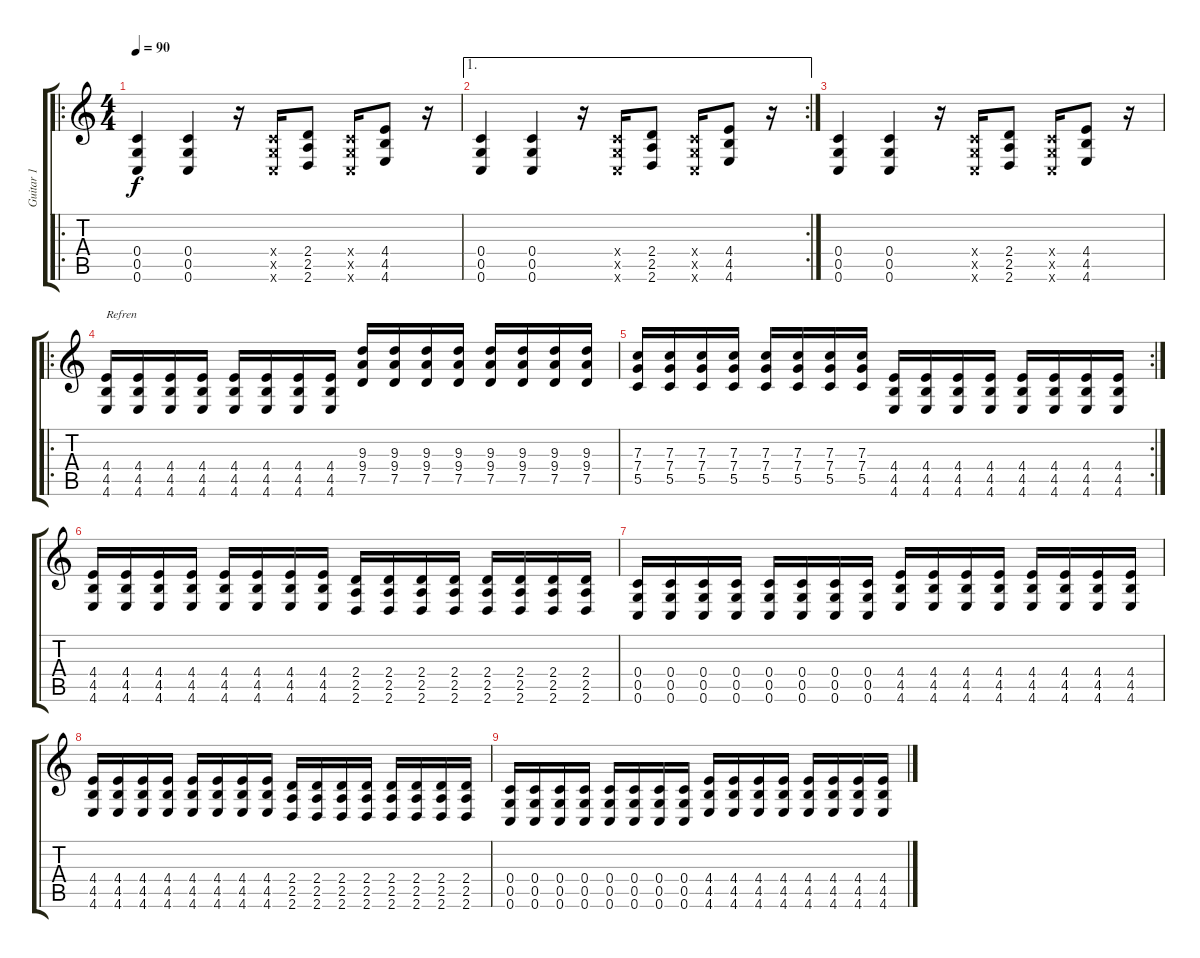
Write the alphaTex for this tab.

\track ("Guitar 1" "Guitar 1") {instrument distortionguitar}
\staff {score tabs}
\tuning (D4 A3 F3 C3 G2 C2) {hide}
\ro
\ts (4 4)
\tempo 90
\clef g2
\ks c
(0.4 0.5 0.6).4{dy f} (0.4 0.5 0.6).4 r.16 (0.4{x} 0.5{x} 0.6{x}).16 (2.4 2.5 2.6).8 (0.4{x} 0.5{x} 0.6{x}).16 (4.4 4.5 4.6).8 r.16 |
\ae 1
\rc 2
(0.4 0.5 0.6).4 (0.4 0.5 0.6).4 r.16 (0.4{x} 0.5{x} 0.6{x}).16 (2.4 2.5 2.6).8 (0.4{x} 0.5{x} 0.6{x}).16 (4.4 4.5 4.6).8 r.16 |
(0.4 0.5 0.6).4 (0.4 0.5 0.6).4 r.16 (0.4{x} 0.5{x} 0.6{x}).16 (2.4 2.5 2.6).8 (0.4{x} 0.5{x} 0.6{x}).16 (4.4 4.5 4.6).8 r.16 |
\ro
(4.4 4.5 4.6).16{txt "Refren"} (4.4 4.5 4.6).16 (4.4 4.5 4.6).16 (4.4 4.5 4.6).16 (4.4 4.5 4.6).16 (4.4 4.5 4.6).16 (4.4 4.5 4.6).16 (4.4 4.5 4.6).16 (9.3 9.4 7.5).16 (9.3 9.4 7.5).16 (9.3 9.4 7.5).16 (9.3 9.4 7.5).16 (9.3 9.4 7.5).16 (9.3 9.4 7.5).16 (9.3 9.4 7.5).16 (9.3 9.4 7.5).16 |
\rc 2
(7.3 7.4 5.5).16 (7.3 7.4 5.5).16 (7.3 7.4 5.5).16 (7.3 7.4 5.5).16 (7.3 7.4 5.5).16 (7.3 7.4 5.5).16 (7.3 7.4 5.5).16 (7.3 7.4 5.5).16 (4.4 4.5 4.6).16 (4.4 4.5 4.6).16 (4.4 4.5 4.6).16 (4.4 4.5 4.6).16 (4.4 4.5 4.6).16 (4.4 4.5 4.6).16 (4.4 4.5 4.6).16 (4.4 4.5 4.6).16 |
(4.4 4.5 4.6).16 (4.4 4.5 4.6).16 (4.4 4.5 4.6).16 (4.4 4.5 4.6).16 (4.4 4.5 4.6).16 (4.4 4.5 4.6).16 (4.4 4.5 4.6).16 (4.4 4.5 4.6).16 (2.4 2.5 2.6).16 (2.4 2.5 2.6).16 (2.4 2.5 2.6).16 (2.4 2.5 2.6).16 (2.4 2.5 2.6).16 (2.4 2.5 2.6).16 (2.4 2.5 2.6).16 (2.4 2.5 2.6).16 |
(0.4 0.5 0.6).16 (0.4 0.5 0.6).16 (0.4 0.5 0.6).16 (0.4 0.5 0.6).16 (0.4 0.5 0.6).16 (0.4 0.5 0.6).16 (0.4 0.5 0.6).16 (0.4 0.5 0.6).16 (4.4 4.5 4.6).16 (4.4 4.5 4.6).16 (4.4 4.5 4.6).16 (4.4 4.5 4.6).16 (4.4 4.5 4.6).16 (4.4 4.5 4.6).16 (4.4 4.5 4.6).16 (4.4 4.5 4.6).16 |
(4.4 4.5 4.6).16 (4.4 4.5 4.6).16 (4.4 4.5 4.6).16 (4.4 4.5 4.6).16 (4.4 4.5 4.6).16 (4.4 4.5 4.6).16 (4.4 4.5 4.6).16 (4.4 4.5 4.6).16 (2.4 2.5 2.6).16 (2.4 2.5 2.6).16 (2.4 2.5 2.6).16 (2.4 2.5 2.6).16 (2.4 2.5 2.6).16 (2.4 2.5 2.6).16 (2.4 2.5 2.6).16 (2.4 2.5 2.6).16 |
(0.4 0.5 0.6).16 (0.4 0.5 0.6).16 (0.4 0.5 0.6).16 (0.4 0.5 0.6).16 (0.4 0.5 0.6).16 (0.4 0.5 0.6).16 (0.4 0.5 0.6).16 (0.4 0.5 0.6).16 (4.4 4.5 4.6).16 (4.4 4.5 4.6).16 (4.4 4.5 4.6).16 (4.4 4.5 4.6).16 (4.4 4.5 4.6).16 (4.4 4.5 4.6).16 (4.4 4.5 4.6).16 (4.4 4.5 4.6).16
